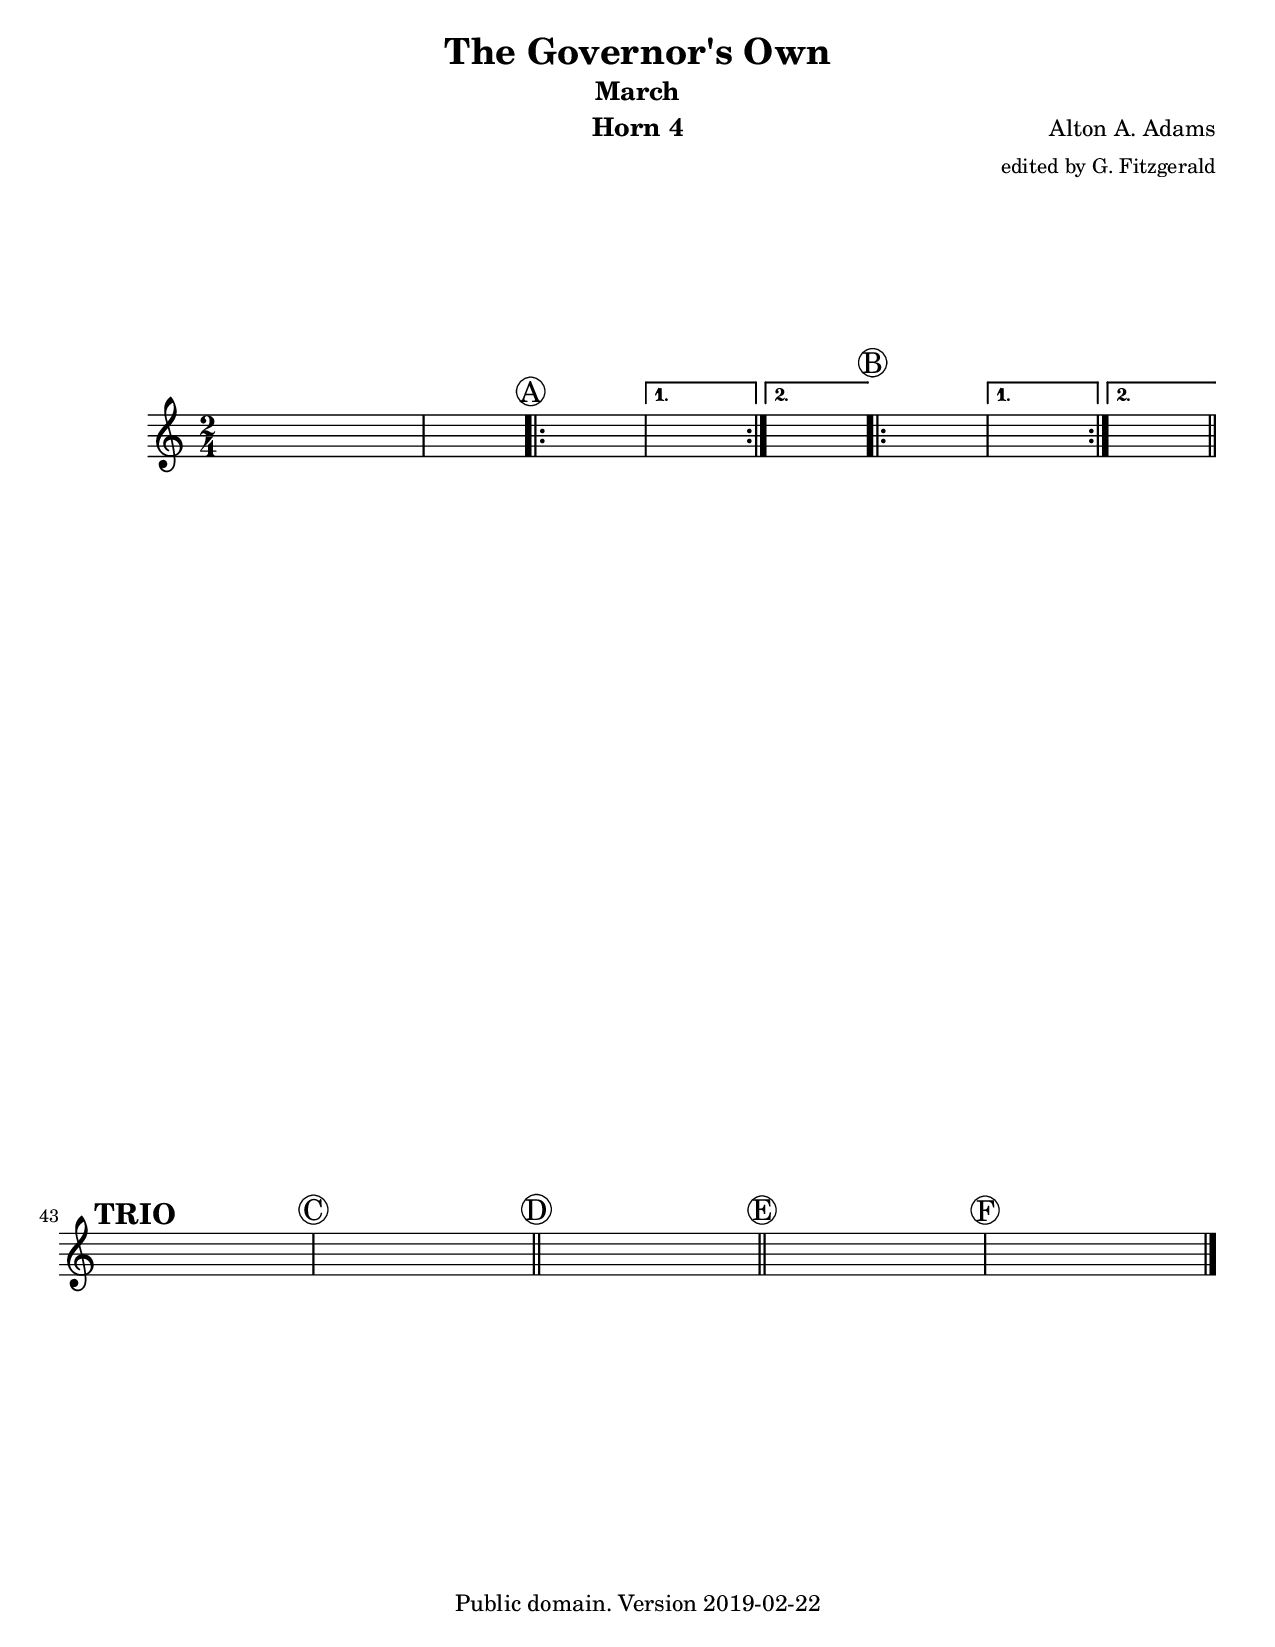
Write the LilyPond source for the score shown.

\version "2.18.2"
\include "GovernorsOwn.ly"

\paper {
  #(set-paper-size "letter")
  ragged-last-bottom = ##f
  ragged-bottom = ##f
}

\header {
  instrument = "Horn 4"
}

\score {
  \new Staff  { 
    \set Staff.midiInstrument = "french horn"

    \clef treble
    << \rehearsalMarks 
       \hornFour >>
  }
  
  \layout { }
  \midi {
    \tempo 4 = 120
  }
}